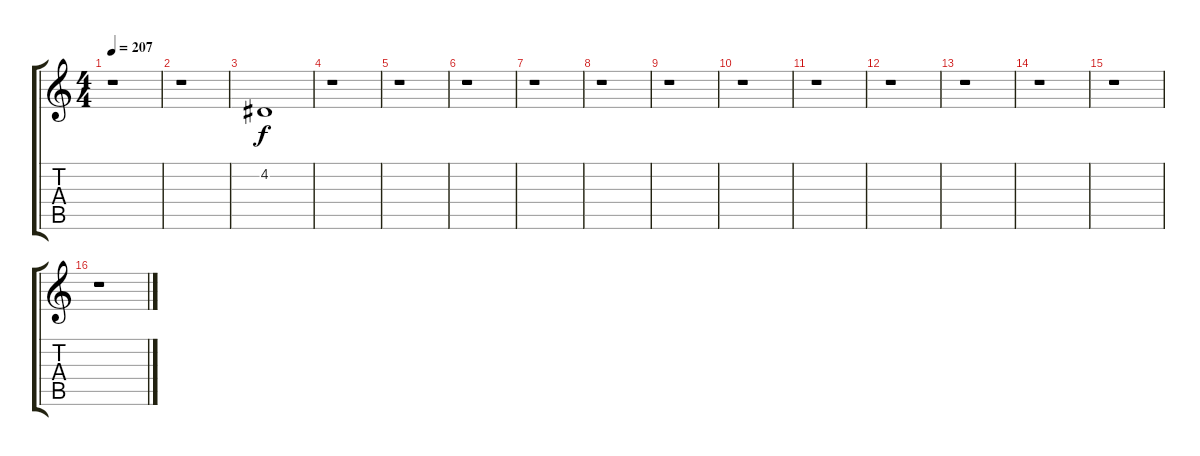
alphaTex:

\track "" {instrument tubularbells}
\staff {score tabs}
\tuning (E4 B3 G3 D3 A2 E2) {hide}
\ts (4 4)
\tempo 207
\clef g2
\ks c
r.1{dy f} |
r.1 |
4.2.1 |
r.1 |
r.1 |
r.1 |
r.1 |
r.1 |
r.1 |
r.1 |
r.1 |
r.1 |
r.1 |
r.1 |
r.1 |
r.1
